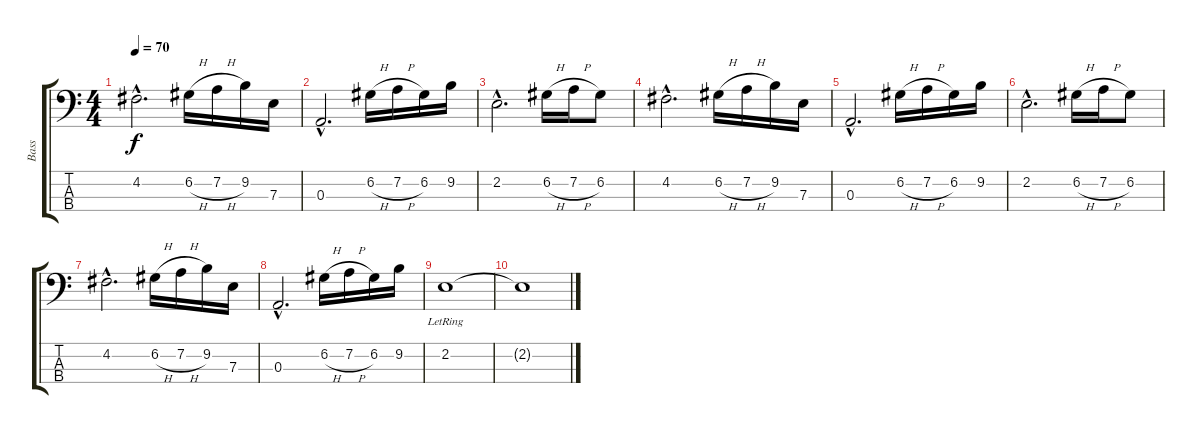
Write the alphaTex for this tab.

\track ("Bass" "Bass") {instrument electricbassfinger}
\staff {score tabs}
\tuning (G2 D2 A1 E1) {hide}
\ts (4 4)
\tempo 70
\clef f4
\ks c
4.2{hac}.2{d dy f} 6.2{h}.16 7.2{h}.16 9.2.16 7.3.16 |
0.3{hac}.2{d} 6.2{h}.16 7.2{h}.16 6.2.16 9.2.16 |
2.2{hac}.2{d} 6.2{h}.16 7.2{h}.16 6.2.8 |
4.2{hac}.2{d} 6.2{h}.16 7.2{h}.16 9.2.16 7.3.16 |
0.3{hac}.2{d} 6.2{h}.16 7.2{h}.16 6.2.16 9.2.16 |
2.2{hac}.2{d} 6.2{h}.16 7.2{h}.16 6.2.8 |
4.2{hac}.2{d} 6.2{h}.16 7.2{h}.16 9.2.16 7.3.16 |
0.3{hac}.2{d} 6.2{h}.16 7.2{h}.16 6.2.16 9.2.16 |
2.2{lr}.1{volume 0} |
2.2{t}.1
